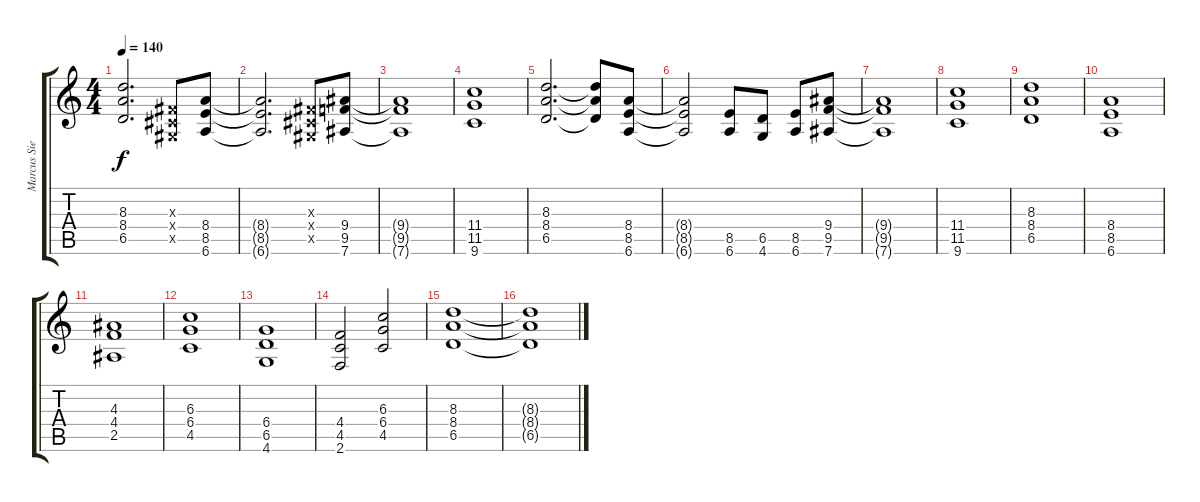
\track ("Marcus Siepen" "Marcus Sie") {instrument distortionguitar}
\staff {score tabs}
\tuning (Eb4 Bb3 Gb3 Db3 Ab2 Eb2) {hide}
\ts (4 4)
\tempo 140
\clef g2
\ks c
(8.3 8.4 6.5).2{d dy f volume 14} (0.3{x} 0.4{x} 0.5{x}).8 (8.4 8.5 6.6).8 |
(8.4{t} 8.5{t} 6.6{t}).2{d} (0.3{x} 0.4{x} 0.5{x}).8 (9.4 9.5 7.6).8 |
(9.4{t} 9.5{t} 7.6{t}).1 |
(11.4 11.5 9.6).1 |
(8.3 8.4 6.5).2{d} (8.3{t} 8.4{t} 6.5{t}).8 (8.4 8.5 6.6).8 |
(8.4{t} 8.5{t} 6.6{t}).2 (8.5 6.6).8 (6.5 4.6).8 (8.5 6.6).8 (9.4 9.5 7.6).8 |
(9.4{t} 9.5{t} 7.6{t}).1 |
(11.4 11.5 9.6).1 |
(8.3 8.4 6.5).1 |
(8.4 8.5 6.6).1 |
(4.3 4.4 2.5).1 |
(6.3 6.4 4.5).1 |
(6.4 6.5 4.6).1 |
(4.4 4.5 2.6).2 (6.3 6.4 4.5).2 |
(8.3 8.4 6.5).1 |
(8.3{t} 8.4{t} 6.5{t}).1
